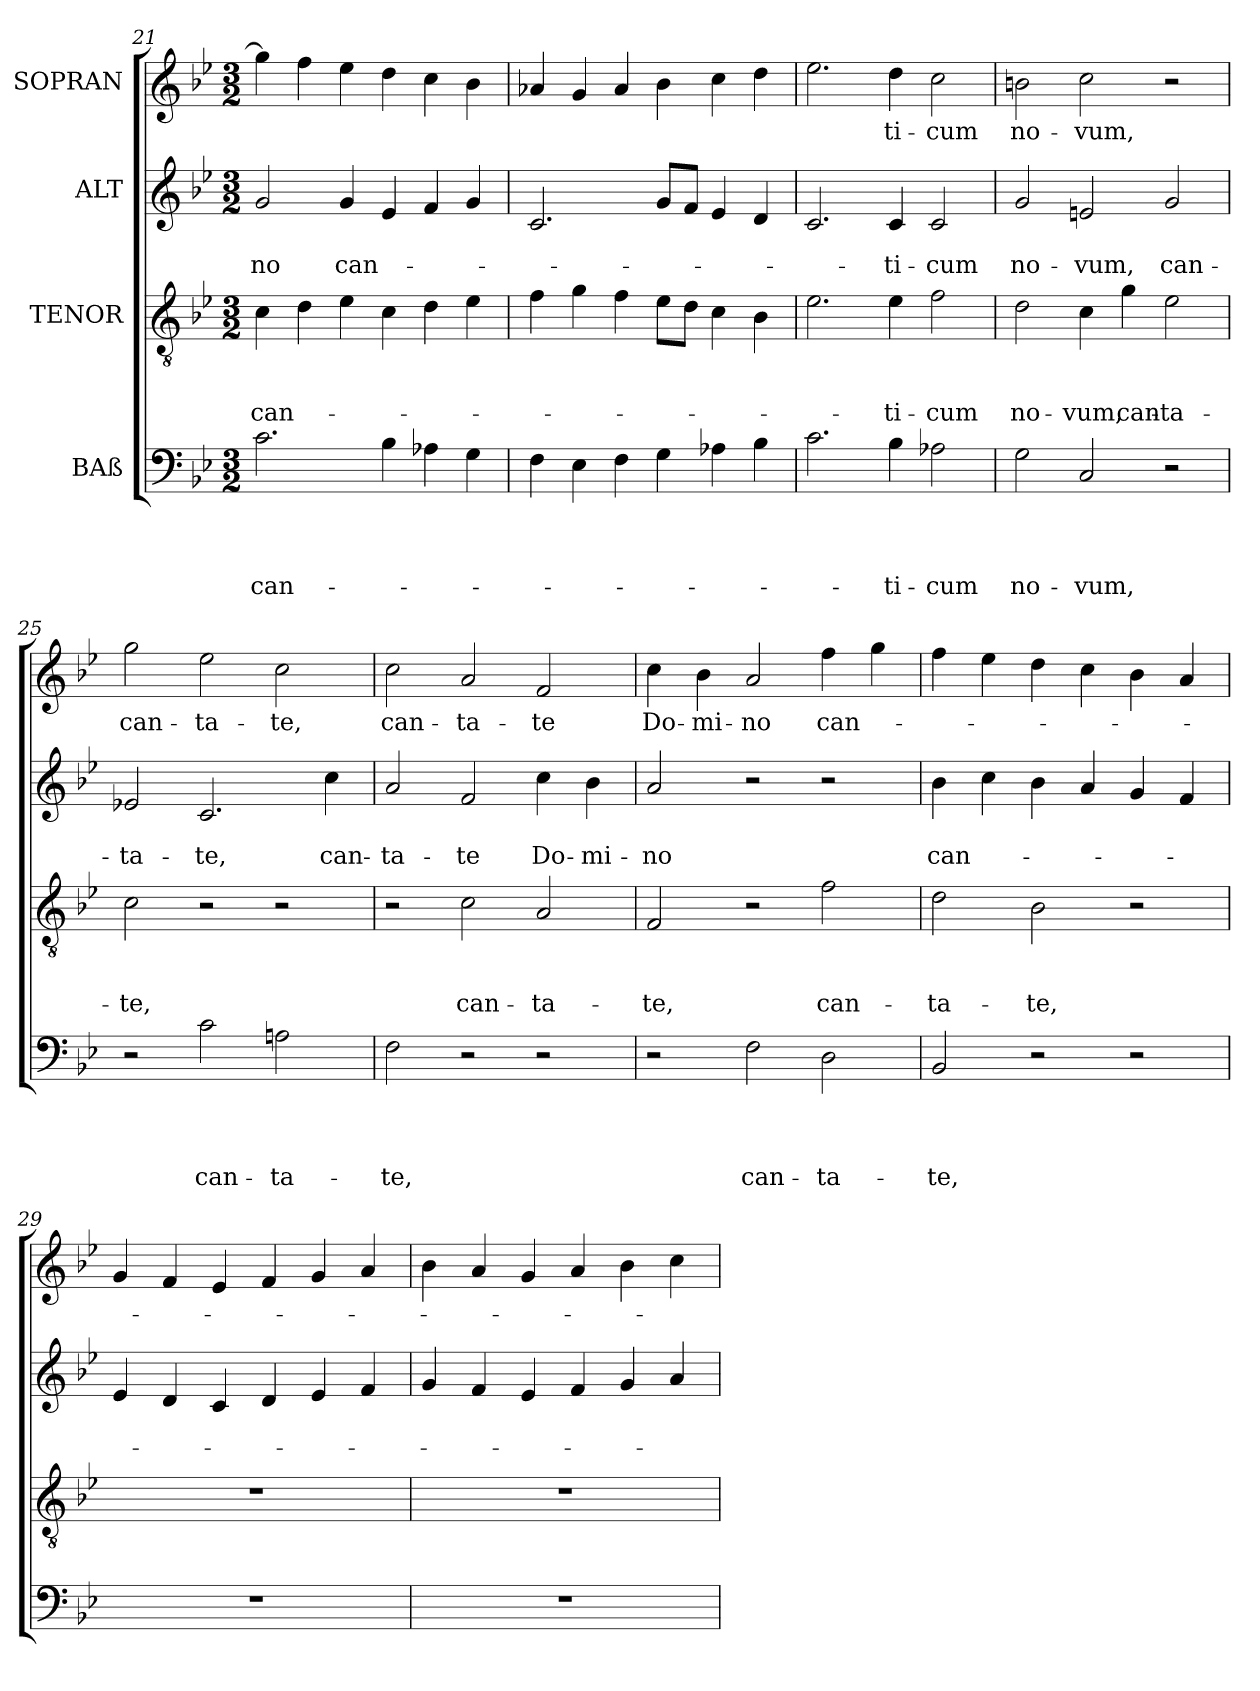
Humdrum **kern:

**kern	**text	**text	**text	**text	**kern	**text	**text	**text	**kern	**text	**text	**kern	**text
*part4	*part4	*part4	*part4	*part4	*part3	*part3	*part3	*part3	*part2	*part2	*part2	*part1	*part1
*staff4	*staff4	*staff4	*staff4	*staff4	*staff3	*staff3	*staff3	*staff3	*staff2	*staff2	*staff2	*staff1	*staff1
*I"BAß	*	*	*	*	*I"TENOR	*	*	*	*I"ALT	*	*	*I"SOPRAN	*
*clefF4	*	*	*	*	*clefGv2	*	*	*	*clefG2	*	*	*clefG2	*
*k[b-e-]	*	*	*	*	*k[b-e-]	*	*	*	*k[b-e-]	*	*	*k[b-e-]	*
*B-:	*	*	*	*	*B-:	*	*	*	*B-:	*	*	*B-:	*
*M3/2	*	*	*	*	*M3/2	*	*	*	*M3/2	*	*	*M3/2	*
=21	=21	=21	=21	=21	=21	=21	=21	=21	=21	=21	=21	=21	=21
2.c\	.	.	.	can-	4c\	.	.	can-	2g/	.	-no	4gg\]	.
.	.	.	.	.	4d\	.	.	.	.	.	.	4ff\	.
.	.	.	.	.	4e-\	.	.	.	4g/	.	can-	4ee-\	.
4B-\	.	.	.	.	4c\	.	.	.	4e-/	.	.	4dd\	.
4A-X\	.	.	.	.	4d\	.	.	.	4f/	.	.	4cc\	.
4G\	.	.	.	.	4e-\	.	.	.	4g/	.	.	4b-\	.
=22	=22	=22	=22	=22	=22	=22	=22	=22	=22	=22	=22	=22	=22
4F\	.	.	.	.	4f\	.	.	.	2.c/	.	.	4a-X/	.
4E-\	.	.	.	.	4g\	.	.	.	.	.	.	4g/	.
4F\	.	.	.	.	4f\	.	.	.	.	.	.	4a-/	.
4G\	.	.	.	.	8e-\L	.	.	.	8g/L	.	.	4b-\	.
.	.	.	.	.	8d\J	.	.	.	8f/J	.	.	.	.
4A-X\	.	.	.	.	4c\	.	.	.	4e-/	.	.	4cc\	.
4B-\	.	.	.	.	4B-\	.	.	.	4d/	.	.	4dd\	.
=23	=23	=23	=23	=23	=23	=23	=23	=23	=23	=23	=23	=23	=23
2.c\	.	.	.	.	2.e-\	.	.	.	2.c/	.	.	2.ee-\	.
4B-\	.	.	.	-ti-	4e-\	.	.	-ti-	4c/	.	-ti-	4dd\	-ti-
2A-X\	.	.	.	-cum	2f\	.	.	-cum	2c/	.	-cum	2cc\	-cum
!!LO:LB:g=z
=24	=24	=24	=24	=24	=24	=24	=24	=24	=24	=24	=24	=24	=24
2G\	.	.	.	no-	2d\	.	.	no-	2g/	.	no-	2bn\	no-
2C/	.	.	.	-vum,	4c\	.	.	-vum,	2en/	.	-vum,	2cc\	-vum,
.	.	.	.	.	4g\	.	.	can-	.	.	.	.	.
2r	.	.	.	.	2e-\	.	.	-ta-	2g/	.	can-	2r	.
=25	=25	=25	=25	=25	=25	=25	=25	=25	=25	=25	=25	=25	=25
2r	.	.	.	.	2c\	.	.	-te,	2e-X/	.	-ta-	2gg\	can-
2c\	.	.	.	can-	2r	.	.	.	2.c/	.	-te,	2ee-\	-ta-
2An\	.	.	.	-ta-	2r	.	.	.	.	.	.	2cc\	-te,
.	.	.	.	.	.	.	.	.	4cc\	.	can-	.	.
=26	=26	=26	=26	=26	=26	=26	=26	=26	=26	=26	=26	=26	=26
2F\	.	.	.	-te,	2r	.	.	.	2a/	.	-ta-	2cc\	can-
2r	.	.	.	.	2c\	.	.	can-	2f/	.	-te	2a/	-ta-
2r	.	.	.	.	2A/	.	.	-ta-	4cc\	.	Do-	2f/	-te
.	.	.	.	.	.	.	.	.	4b-\	.	-mi-	.	.
=27	=27	=27	=27	=27	=27	=27	=27	=27	=27	=27	=27	=27	=27
2r	.	.	.	.	2F/	.	.	-te,	2a/	.	-no	4cc\	Do-
.	.	.	.	.	.	.	.	.	.	.	.	4b-\	-mi-
2F\	.	.	.	can-	2r	.	.	.	2r	.	.	2a/	-no
2D\	.	.	.	-ta-	2f\	.	.	can-	2r	.	.	4ff\	can-
.	.	.	.	.	.	.	.	.	.	.	.	4gg\	.
=28	=28	=28	=28	=28	=28	=28	=28	=28	=28	=28	=28	=28	=28
2BB-/	.	.	.	-te,	2d\	.	.	-ta-	4b-\	.	can-	4ff\	.
.	.	.	.	.	.	.	.	.	4cc\	.	.	4ee-\	.
2r	.	.	.	.	2B-\	.	.	-te,	4b-\	.	.	4dd\	.
.	.	.	.	.	.	.	.	.	4a/	.	.	4cc\	.
2r	.	.	.	.	2r	.	.	.	4g/	.	.	4b-\	.
.	.	.	.	.	.	.	.	.	4f/	.	.	4a/	.
=29	=29	=29	=29	=29	=29	=29	=29	=29	=29	=29	=29	=29	=29
1.r	.	.	.	.	1.r	.	.	.	4e-/	.	.	4g/	.
.	.	.	.	.	.	.	.	.	4d/	.	.	4f/	.
.	.	.	.	.	.	.	.	.	4c/	.	.	4e-/	.
.	.	.	.	.	.	.	.	.	4d/	.	.	4f/	.
.	.	.	.	.	.	.	.	.	4e-/	.	.	4g/	.
.	.	.	.	.	.	.	.	.	4f/	.	.	4a/	.
!!LO:LB:g=z
=30	=30	=30	=30	=30	=30	=30	=30	=30	=30	=30	=30	=30	=30
1.r	.	.	.	.	1.r	.	.	.	4g/	.	.	4b-\	.
.	.	.	.	.	.	.	.	.	4f/	.	.	4a/	.
.	.	.	.	.	.	.	.	.	4e-/	.	.	4g/	.
.	.	.	.	.	.	.	.	.	4f/	.	.	4a/	.
.	.	.	.	.	.	.	.	.	4g/	.	.	4b-\	.
.	.	.	.	.	.	.	.	.	4a/	.	.	4cc\	.
=	=	=	=	=	=	=	=	=	=	=	=	=	=
*-	*-	*-	*-	*-	*-	*-	*-	*-	*-	*-	*-	*-	*-
